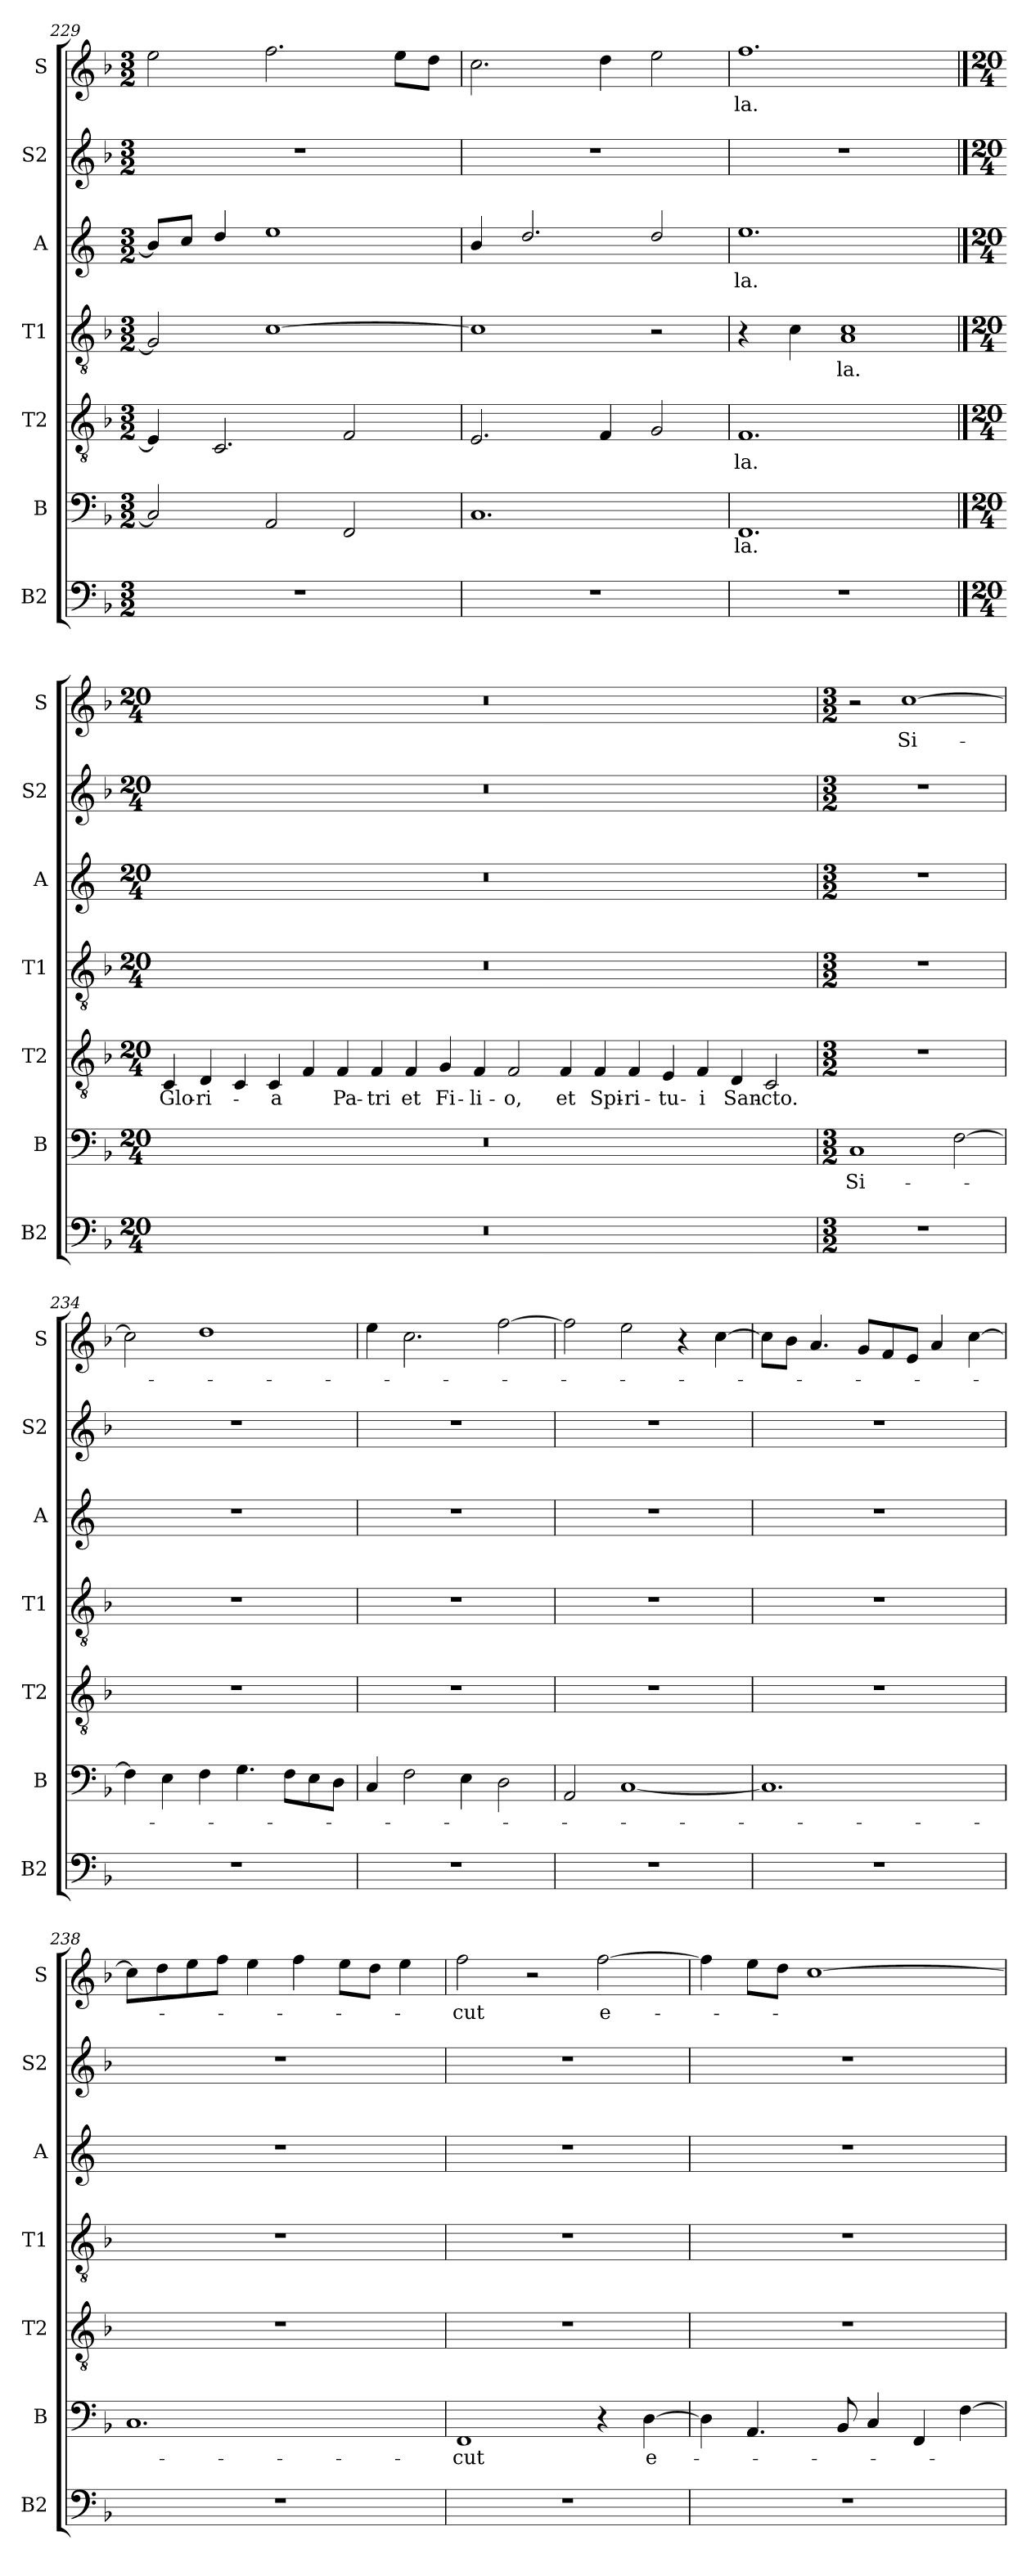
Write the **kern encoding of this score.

**kern	**kern	**text	**kern	**text	**kern	**text	**kern	**text	**kern	**kern	**text
*part7	*part6	*part6	*part5	*part5	*part4	*part4	*part3	*part3	*part2	*part1	*part1
*staff7	*staff6	*staff6	*staff5	*staff5	*staff4	*staff4	*staff3	*staff3	*staff2	*staff1	*staff1
*I"B2	*I"B	*	*I"T2	*	*I"T1	*	*I"A	*	*I"S2	*I"S	*
*I'B2	*I'B	*	*I'T2	*	*I'T1	*	*I'A	*	*I'S2	*I'S	*
*clefF4	*clefF4	*	*clefGv2	*	*clefGv2	*	*clefG2	*	*clefG2	*clefG2	*
*	*	*	*	*	*	*	*ITrd4c7	*	*	*	*
*k[b-]	*k[b-]	*	*k[b-]	*	*k[b-]	*	*k[b-]	*	*k[b-]	*k[b-]	*
*M3/2	*M3/2	*	*M3/2	*	*M3/2	*	*M3/2	*	*M3/2	*M3/2	*
=229	=229	=229	=229	=229	=229	=229	=229	=229	=229	=229	=229
1.r	2C/]	.	4E/]	.	2G/]	.	8e/L]	.	1.r	2ee\	.
.	.	.	.	.	.	.	8f/J	.	.	.	.
.	.	.	2.C/	.	.	.	4g/	.	.	.	.
.	2AA/	.	.	.	[1c	.	1a	.	.	2.ff\	.
.	2FF/	.	2F/	.	.	.	.	.	.	.	.
.	.	.	.	.	.	.	.	.	.	8ee\L	.
.	.	.	.	.	.	.	.	.	.	8dd\J	.
=230	=230	=230	=230	=230	=230	=230	=230	=230	=230	=230	=230
1.r	1.C	.	2.E/	.	1c]	.	4e/	.	1.r	2.cc\	.
.	.	.	.	.	.	.	2.g/	.	.	.	.
.	.	.	4F/	.	.	.	.	.	.	4dd\	.
.	.	.	2G/	.	2r	.	2g/	.	.	2ee\	.
=231	=231	=231	=231	=231	=231	=231	=231	=231	=231	=231	=231
1.r	1.FF	la.	1.F	la.	4r	.	1.a	la.	1.r	1.ff	la.
.	.	.	.	.	4c\	.	.	.	.	.	.
.	.	.	.	.	1A 1c	la.	.	.	.	.	.
==232	==232	==232	==232	==232	==232	==232	==232	==232	==232	==232	==232
*M20/4	*M20/4	*	*M20/4	*	*M20/4	*	*M20/4	*	*M20/4	*M20/4	*
1%5r	1%5r	.	4C	Glo-	1%5r	.	1%5r	.	1%5r	1%5r	.
.	.	.	4D	-ri-	.	.	.	.	.	.	.
.	.	.	4C	.	.	.	.	.	.	.	.
.	.	.	4C	-a	.	.	.	.	.	.	.
.	.	.	4F	.	.	.	.	.	.	.	.
.	.	.	4F	Pa-	.	.	.	.	.	.	.
.	.	.	4F	-tri	.	.	.	.	.	.	.
.	.	.	4F	et	.	.	.	.	.	.	.
.	.	.	4G	Fi-	.	.	.	.	.	.	.
.	.	.	4F	-li-	.	.	.	.	.	.	.
.	.	.	2F	-o,	.	.	.	.	.	.	.
.	.	.	4F	et	.	.	.	.	.	.	.
.	.	.	4F	Spi-	.	.	.	.	.	.	.
.	.	.	4F	-ri-	.	.	.	.	.	.	.
.	.	.	4E	-tu-	.	.	.	.	.	.	.
.	.	.	4F	-i	.	.	.	.	.	.	.
.	.	.	4D	San-	.	.	.	.	.	.	.
.	.	.	2C	-cto.	.	.	.	.	.	.	.
=233	=233	=233	=233	=233	=233	=233	=233	=233	=233	=233	=233
*M3/2	*M3/2	*	*M3/2	*	*M3/2	*	*M3/2	*	*M3/2	*M3/2	*
1.r	1C	Si-	1.r	.	1.r	.	1.r	.	1.r	2r	.
.	.	.	.	.	.	.	.	.	.	[1cc	Si-
.	[2F\	.	.	.	.	.	.	.	.	.	.
=234	=234	=234	=234	=234	=234	=234	=234	=234	=234	=234	=234
1.r	4F\]	.	1.r	.	1.r	.	1.r	.	1.r	2cc\]	.
.	4E\	.	.	.	.	.	.	.	.	.	.
.	4F\	.	.	.	.	.	.	.	.	1dd	.
.	4.G\	.	.	.	.	.	.	.	.	.	.
.	8F\L	.	.	.	.	.	.	.	.	.	.
.	8E\	.	.	.	.	.	.	.	.	.	.
.	8D\J	.	.	.	.	.	.	.	.	.	.
=235	=235	=235	=235	=235	=235	=235	=235	=235	=235	=235	=235
1.r	4C/	.	1.r	.	1.r	.	1.r	.	1.r	4ee\	.
.	2F\	.	.	.	.	.	.	.	.	2.cc\	.
.	4E\	.	.	.	.	.	.	.	.	.	.
.	2D\	.	.	.	.	.	.	.	.	[2ff\	.
=236	=236	=236	=236	=236	=236	=236	=236	=236	=236	=236	=236
1.r	2AA/	.	1.r	.	1.r	.	1.r	.	1.r	2ff\]	.
.	[1C	.	.	.	.	.	.	.	.	2ee\	.
.	.	.	.	.	.	.	.	.	.	4r	.
.	.	.	.	.	.	.	.	.	.	[4cc\	.
=237	=237	=237	=237	=237	=237	=237	=237	=237	=237	=237	=237
1.r	1.C]	.	1.r	.	1.r	.	1.r	.	1.r	8cc\L]	.
.	.	.	.	.	.	.	.	.	.	8b-\J	.
.	.	.	.	.	.	.	.	.	.	4.a/	.
.	.	.	.	.	.	.	.	.	.	8g/L	.
.	.	.	.	.	.	.	.	.	.	8f/	.
.	.	.	.	.	.	.	.	.	.	8e/J	.
.	.	.	.	.	.	.	.	.	.	4a/	.
.	.	.	.	.	.	.	.	.	.	[4cc\	.
=238	=238	=238	=238	=238	=238	=238	=238	=238	=238	=238	=238
1.r	1.C	.	1.r	.	1.r	.	1.r	.	1.r	8cc\L]	.
.	.	.	.	.	.	.	.	.	.	8dd\	.
.	.	.	.	.	.	.	.	.	.	8ee\	.
.	.	.	.	.	.	.	.	.	.	8ff\J	.
.	.	.	.	.	.	.	.	.	.	4ee\	.
.	.	.	.	.	.	.	.	.	.	4ff\	.
.	.	.	.	.	.	.	.	.	.	8ee\L	.
.	.	.	.	.	.	.	.	.	.	8dd\J	.
.	.	.	.	.	.	.	.	.	.	4ee\	.
=239	=239	=239	=239	=239	=239	=239	=239	=239	=239	=239	=239
1.r	1FF	cut	1.r	.	1.r	.	1.r	.	1.r	2ff\	cut
.	.	.	.	.	.	.	.	.	.	2r	.
.	4r	.	.	.	.	.	.	.	.	[2ff\	e-
.	[4D\	e-	.	.	.	.	.	.	.	.	.
=240	=240	=240	=240	=240	=240	=240	=240	=240	=240	=240	=240
1.r	4D\]	.	1.r	.	1.r	.	1.r	.	1.r	4ff\]	.
.	4.AA/	.	.	.	.	.	.	.	.	8ee\L	.
.	.	.	.	.	.	.	.	.	.	8dd\J	.
.	.	.	.	.	.	.	.	.	.	[1cc	.
.	8BB-/	.	.	.	.	.	.	.	.	.	.
.	4C/	.	.	.	.	.	.	.	.	.	.
.	4FF/	.	.	.	.	.	.	.	.	.	.
.	[4F\	.	.	.	.	.	.	.	.	.	.
=	=	=	=	=	=	=	=	=	=	=	=
*-	*-	*-	*-	*-	*-	*-	*-	*-	*-	*-	*-
